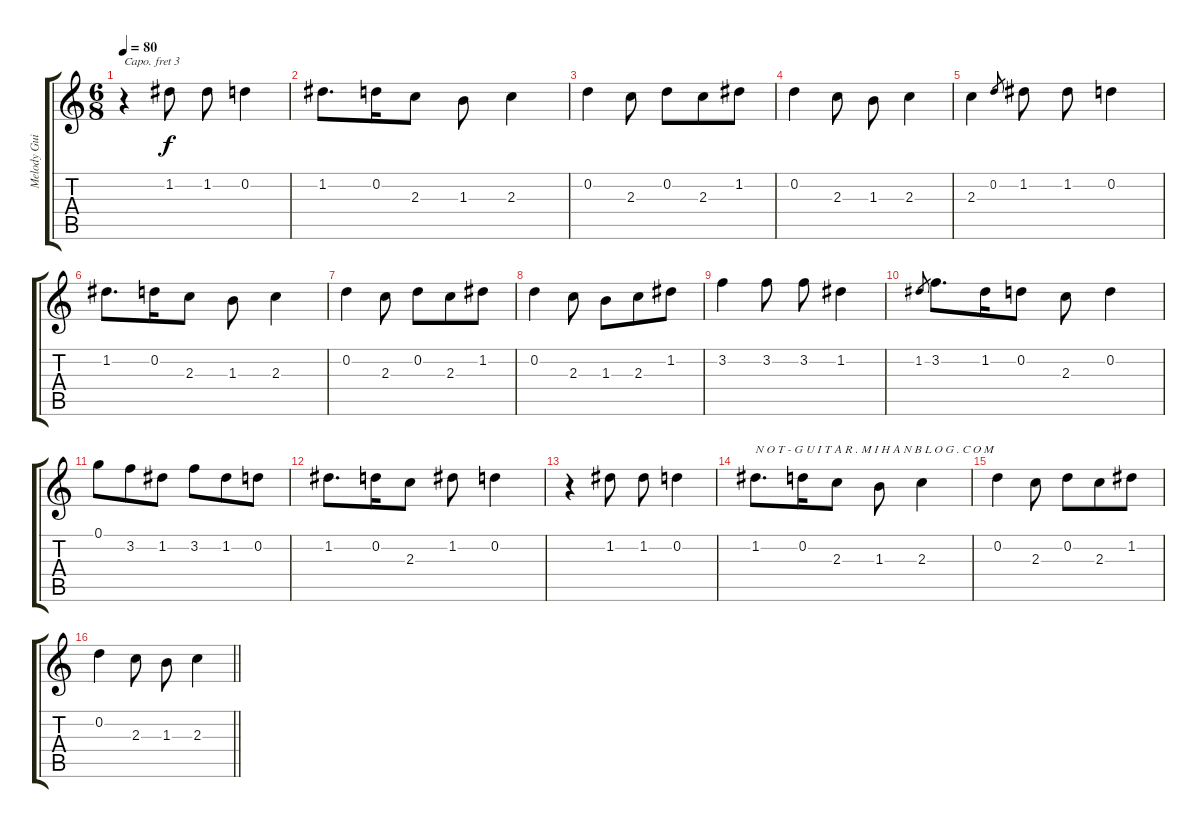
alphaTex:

\track ("Melody Guitar" "Melody Gui") {instrument acousticguitarnylon}
\staff {score tabs}
\capo 3
\tuning (E4 B3 G3 D3 A2 E2) {hide}
\ts (6 8)
\tempo 80
\clef g2
\ks c
r.4{dy f} 1.2.8 1.2.8 0.2.4 |
1.2.8{d} 0.2.16 2.3.8 1.3.8 2.3.4 |
0.2.4 2.3.8 0.2.8 2.3.8 1.2.8 |
0.2.4 2.3.8 1.3.8 2.3.4 |
2.3.4 0.2.8{gr} 1.2.8 1.2.8 0.2.4 |
1.2.8{d} 0.2.16 2.3.8 1.3.8 2.3.4 |
0.2.4 2.3.8 0.2.8 2.3.8 1.2.8 |
0.2.4 2.3.8 1.3.8 2.3.8 1.2.8 |
3.2.4 3.2.8 3.2.8 1.2.4 |
1.2.8{gr} 3.2.8{d} 1.2.16 0.2.8 2.3.8 0.2.4 |
0.1.8 3.2.8 1.2.8 3.2.8 1.2.8 0.2.8 |
1.2.8{d} 0.2.16 2.3.8 1.2.8 0.2.4 |
r.4 1.2.8 1.2.8 0.2.4 |
1.2.8{d txt "N O T - G U I T A R . M I H A N B L O G . C O M"} 0.2.16 2.3.8 1.3.8 2.3.4 |
0.2.4 2.3.8 0.2.8 2.3.8 1.2.8 |
\barLineRight lightlight
0.2.4 2.3.8 1.3.8 2.3.4
